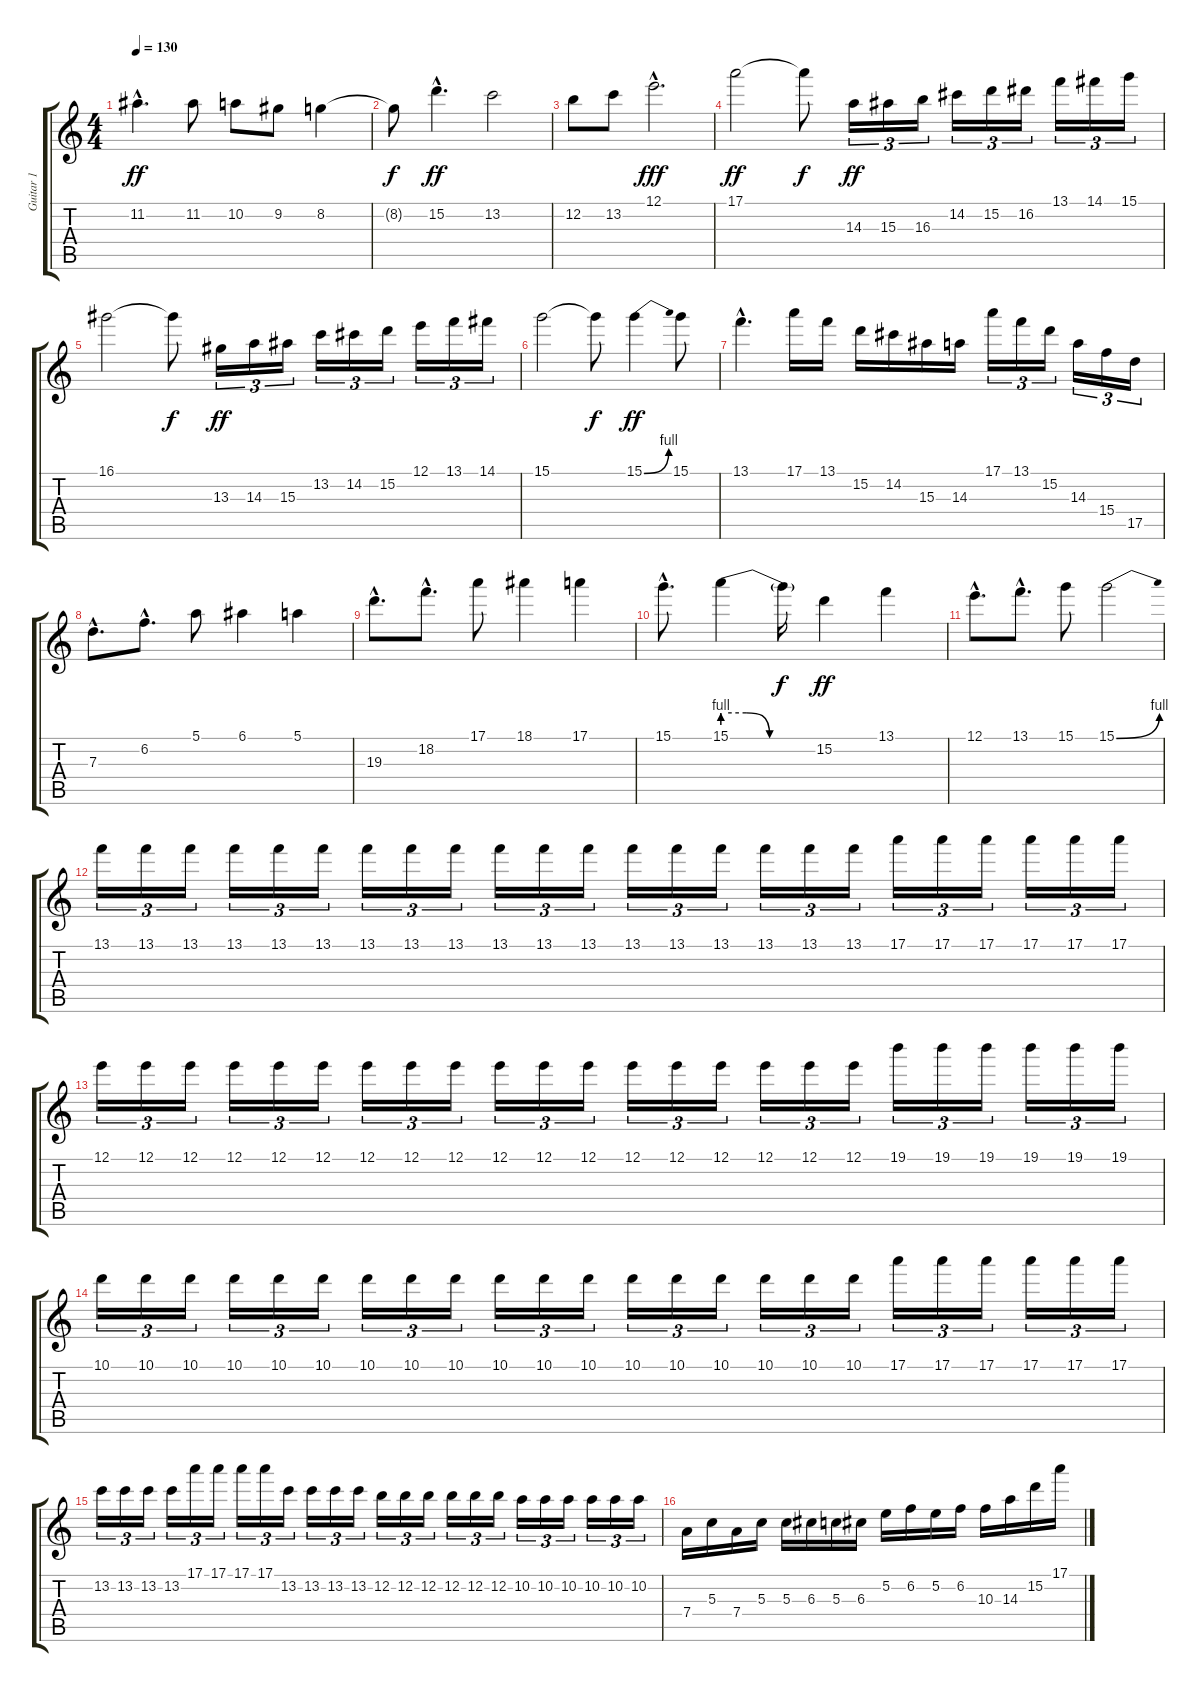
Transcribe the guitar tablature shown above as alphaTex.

\track ("Guitar 1" "Guitar 1") {instrument distortionguitar}
\staff {score tabs}
\tuning (E4 B3 G3 D3 A2 D2) {hide}
\ts (4 4)
\tempo 130
\clef g2
\ks c
11.2{hac}.4{d dy ff} 11.2.8 10.2.8 9.2.8 8.2.4 |
8.2{t}.8{dy f} 15.2{hac}.4{d dy ff} 13.2.2 |
12.2.8 13.2.8 12.1{hac}.2{d dy fff} |
17.1.2{dy ff} 17.1{t}.8{dy f} 14.3.16{tu (3 2) dy ff} 15.3.16{tu (3 2)} 16.3.16{tu (3 2)} 14.2.16{tu (3 2)} 15.2.16{tu (3 2)} 16.2.16{tu (3 2)} 13.1.16{tu (3 2)} 14.1.16{tu (3 2)} 15.1.16{tu (3 2)} |
16.1.2 16.1{t}.8{dy f} 13.3.16{tu (3 2) dy ff} 14.3.16{tu (3 2)} 15.3.16{tu (3 2)} 13.2.16{tu (3 2)} 14.2.16{tu (3 2)} 15.2.16{tu (3 2)} 12.1.16{tu (3 2)} 13.1.16{tu (3 2)} 14.1.16{tu (3 2)} |
15.1.2 15.1{t}.8{dy f} 15.1{be (bend 0 0 60 4)}.4{dy ff} 15.1.8 |
13.1{hac}.4{d} 17.1.16 13.1.16 15.2.16 14.2.16 15.3.16 14.3.16 17.1.16{tu (3 2)} 13.1.16{tu (3 2)} 15.2.16{tu (3 2)} 14.3.16{tu (3 2)} 15.4.16{tu (3 2)} 17.5.16{tu (3 2)} |
7.3{hac}.8{d} 6.2{hac}.8{d} 5.1.8 6.1.4 5.1.4 |
19.3{hac}.8{d} 18.2{hac}.8{d} 17.1.8 18.1.4 17.1.4 |
15.1{hac}.8{d} 15.1{be (custom 0 4 15 4 30 0 60 0)}.4 15.1{t}.16{dy f} 15.2.4{dy ff} 13.1.4 |
12.1{hac}.8{d} 13.1{hac}.8{d} 15.1.8 15.1{be (bend 0 0 60 4)}.2 |
13.1.16{tu (3 2)} 13.1.16{tu (3 2)} 13.1.16{tu (3 2)} 13.1.16{tu (3 2)} 13.1.16{tu (3 2)} 13.1.16{tu (3 2)} 13.1.16{tu (3 2)} 13.1.16{tu (3 2)} 13.1.16{tu (3 2)} 13.1.16{tu (3 2)} 13.1.16{tu (3 2)} 13.1.16{tu (3 2)} 13.1.16{tu (3 2)} 13.1.16{tu (3 2)} 13.1.16{tu (3 2)} 13.1.16{tu (3 2)} 13.1.16{tu (3 2)} 13.1.16{tu (3 2)} 17.1.16{tu (3 2)} 17.1.16{tu (3 2)} 17.1.16{tu (3 2)} 17.1.16{tu (3 2)} 17.1.16{tu (3 2)} 17.1.16{tu (3 2)} |
12.1.16{tu (3 2)} 12.1.16{tu (3 2)} 12.1.16{tu (3 2)} 12.1.16{tu (3 2)} 12.1.16{tu (3 2)} 12.1.16{tu (3 2)} 12.1.16{tu (3 2)} 12.1.16{tu (3 2)} 12.1.16{tu (3 2)} 12.1.16{tu (3 2)} 12.1.16{tu (3 2)} 12.1.16{tu (3 2)} 12.1.16{tu (3 2)} 12.1.16{tu (3 2)} 12.1.16{tu (3 2)} 12.1.16{tu (3 2)} 12.1.16{tu (3 2)} 12.1.16{tu (3 2)} 19.1.16{tu (3 2)} 19.1.16{tu (3 2)} 19.1.16{tu (3 2)} 19.1.16{tu (3 2)} 19.1.16{tu (3 2)} 19.1.16{tu (3 2)} |
10.1.16{tu (3 2)} 10.1.16{tu (3 2)} 10.1.16{tu (3 2)} 10.1.16{tu (3 2)} 10.1.16{tu (3 2)} 10.1.16{tu (3 2)} 10.1.16{tu (3 2)} 10.1.16{tu (3 2)} 10.1.16{tu (3 2)} 10.1.16{tu (3 2)} 10.1.16{tu (3 2)} 10.1.16{tu (3 2)} 10.1.16{tu (3 2)} 10.1.16{tu (3 2)} 10.1.16{tu (3 2)} 10.1.16{tu (3 2)} 10.1.16{tu (3 2)} 10.1.16{tu (3 2)} 17.1.16{tu (3 2)} 17.1.16{tu (3 2)} 17.1.16{tu (3 2)} 17.1.16{tu (3 2)} 17.1.16{tu (3 2)} 17.1.16{tu (3 2)} |
13.2.16{tu (3 2)} 13.2.16{tu (3 2)} 13.2.16{tu (3 2)} 13.2.16{tu (3 2)} 17.1.16{tu (3 2)} 17.1.16{tu (3 2)} 17.1.16{tu (3 2)} 17.1.16{tu (3 2)} 13.2.16{tu (3 2)} 13.2.16{tu (3 2)} 13.2.16{tu (3 2)} 13.2.16{tu (3 2)} 12.2.16{tu (3 2)} 12.2.16{tu (3 2)} 12.2.16{tu (3 2)} 12.2.16{tu (3 2)} 12.2.16{tu (3 2)} 12.2.16{tu (3 2)} 10.2.16{tu (3 2)} 10.2.16{tu (3 2)} 10.2.16{tu (3 2)} 10.2.16{tu (3 2)} 10.2.16{tu (3 2)} 10.2.16{tu (3 2)} |
7.4.16 5.3.16 7.4.16 5.3.16 5.3.16 6.3.16 5.3.16 6.3.16 5.2.16 6.2.16 5.2.16 6.2.16 10.3.16 14.3.16 15.2.16 17.1.16
